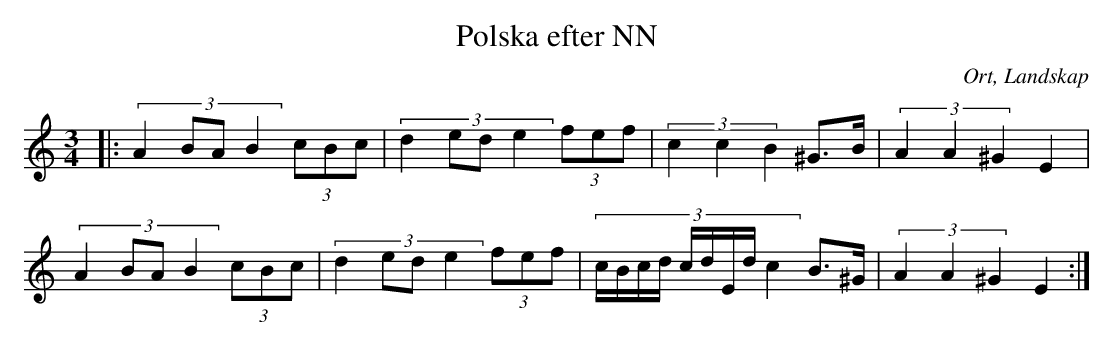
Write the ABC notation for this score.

X:1
T:Polska efter NN
O:Ort, Landskap
M:3/4
L:1/8
K:C
|: (3:2:4 A2 BA B2 (3cBc| (3:2:4 d2 ed e2 (3fef|(3:2:3 c2 c2 B2 ^G>B|(3:2:3 A2 A2 ^G2 E2|
(3:2:4 A2 BA B2 (3cBc| (3:2:4 d2 ed e2 (3fef|(3:2:9 c/B/c/d/ c/d/E/d/ c2 B>^G|(3:2:3 A2 A2 ^G2 E2:|
